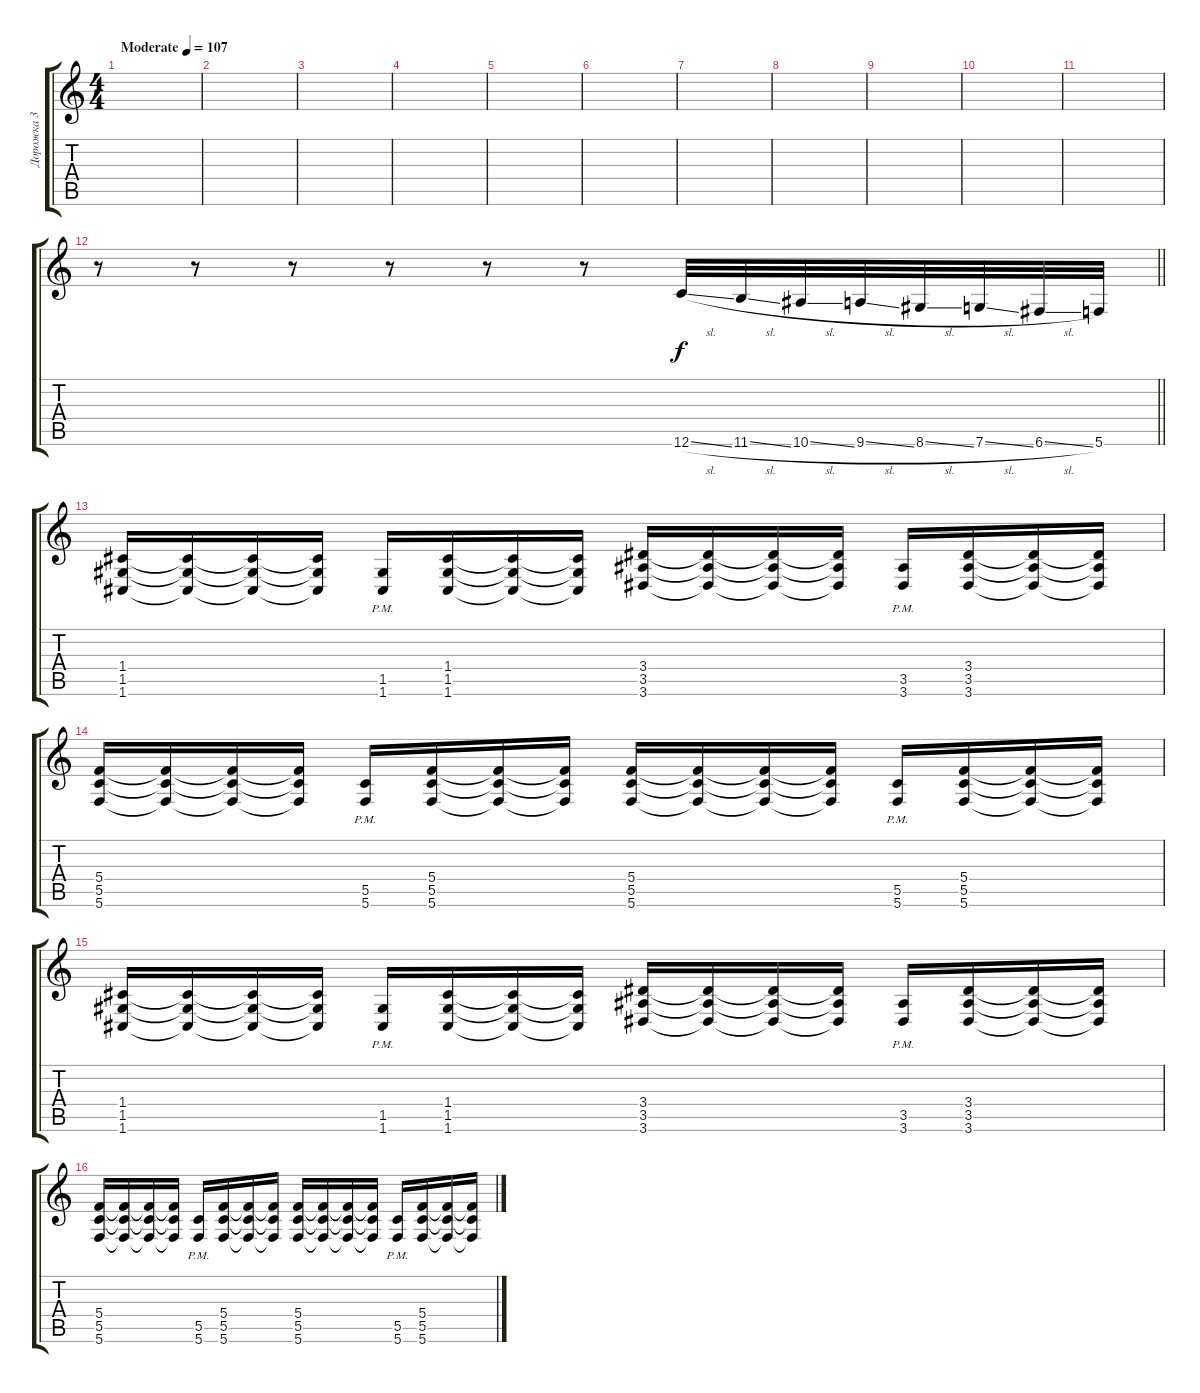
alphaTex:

\track ("Дорожка 3" "Дорожка 3") {instrument distortionguitar}
\staff {score tabs}
\tuning (D4 A3 F3 C3 G2 C2) {hide}
\ts (4 4)
\section ("" "")
\tempo (107 "Moderate")
\clef g2
\ks c
|
|
|
|
|
|
|
|
|
|
|
\barLineRight lightlight
r.8 r.8 r.8 r.8 r.8 r.8 12.6{sl}.32 11.6{sl}.32 10.6{sl}.32 9.6{sl}.32 8.6{sl}.32 7.6{sl}.32 6.6{sl}.32 5.6.32 |
\section ("" "")
(1.4 1.5 1.6).16 (1.4{t} 1.5{t} 1.6{t}).16 (1.4{t} 1.5{t} 1.6{t}).16 (1.4{t} 1.5{t} 1.6{t}).16 (1.5{pm} 1.6{pm}).16 (1.4 1.5 1.6).16 (1.4{t} 1.5{t} 1.6{t}).16 (1.4{t} 1.5{t} 1.6{t}).16 (3.4 3.5 3.6).16 (3.4{t} 3.5{t} 3.6{t}).16 (3.4{t} 3.5{t} 3.6{t}).16 (3.4{t} 3.5{t} 3.6{t}).16 (3.5{pm} 3.6{pm}).16 (3.4 3.5 3.6).16 (3.4{t} 3.5{t} 3.6{t}).16 (3.4{t} 3.5{t} 3.6{t}).16 |
(5.4 5.5 5.6).16 (5.4{t} 5.5{t} 5.6{t}).16 (5.4{t} 5.5{t} 5.6{t}).16 (5.4{t} 5.5{t} 5.6{t}).16 (5.5{pm} 5.6{pm}).16 (5.4 5.5 5.6).16 (5.4{t} 5.5{t} 5.6{t}).16 (5.4{t} 5.5{t} 5.6{t}).16 (5.4 5.5 5.6).16 (5.4{t} 5.5{t} 5.6{t}).16 (5.4{t} 5.5{t} 5.6{t}).16 (5.4{t} 5.5{t} 5.6{t}).16 (5.5{pm} 5.6{pm}).16 (5.4 5.5 5.6).16 (5.4{t} 5.5{t} 5.6{t}).16 (5.4{t} 5.5{t} 5.6{t}).16 |
(1.4 1.5 1.6).16 (1.4{t} 1.5{t} 1.6{t}).16 (1.4{t} 1.5{t} 1.6{t}).16 (1.4{t} 1.5{t} 1.6{t}).16 (1.5{pm} 1.6{pm}).16 (1.4 1.5 1.6).16 (1.4{t} 1.5{t} 1.6{t}).16 (1.4{t} 1.5{t} 1.6{t}).16 (3.4 3.5 3.6).16 (3.4{t} 3.5{t} 3.6{t}).16 (3.4{t} 3.5{t} 3.6{t}).16 (3.4{t} 3.5{t} 3.6{t}).16 (3.5{pm} 3.6{pm}).16 (3.4 3.5 3.6).16 (3.4{t} 3.5{t} 3.6{t}).16 (3.4{t} 3.5{t} 3.6{t}).16 |
(5.4 5.5 5.6).16 (5.4{t} 5.5{t} 5.6{t}).16 (5.4{t} 5.5{t} 5.6{t}).16 (5.4{t} 5.5{t} 5.6{t}).16 (5.5{pm} 5.6{pm}).16 (5.4 5.5 5.6).16 (5.4{t} 5.5{t} 5.6{t}).16 (5.4{t} 5.5{t} 5.6{t}).16 (5.4 5.5 5.6).16 (5.4{t} 5.5{t} 5.6{t}).16 (5.4{t} 5.5{t} 5.6{t}).16 (5.4{t} 5.5{t} 5.6{t}).16 (5.5{pm} 5.6{pm}).16 (5.4 5.5 5.6).16 (5.4{t} 5.5{t} 5.6{t}).16 (5.4{t} 5.5{t} 5.6{t}).16
